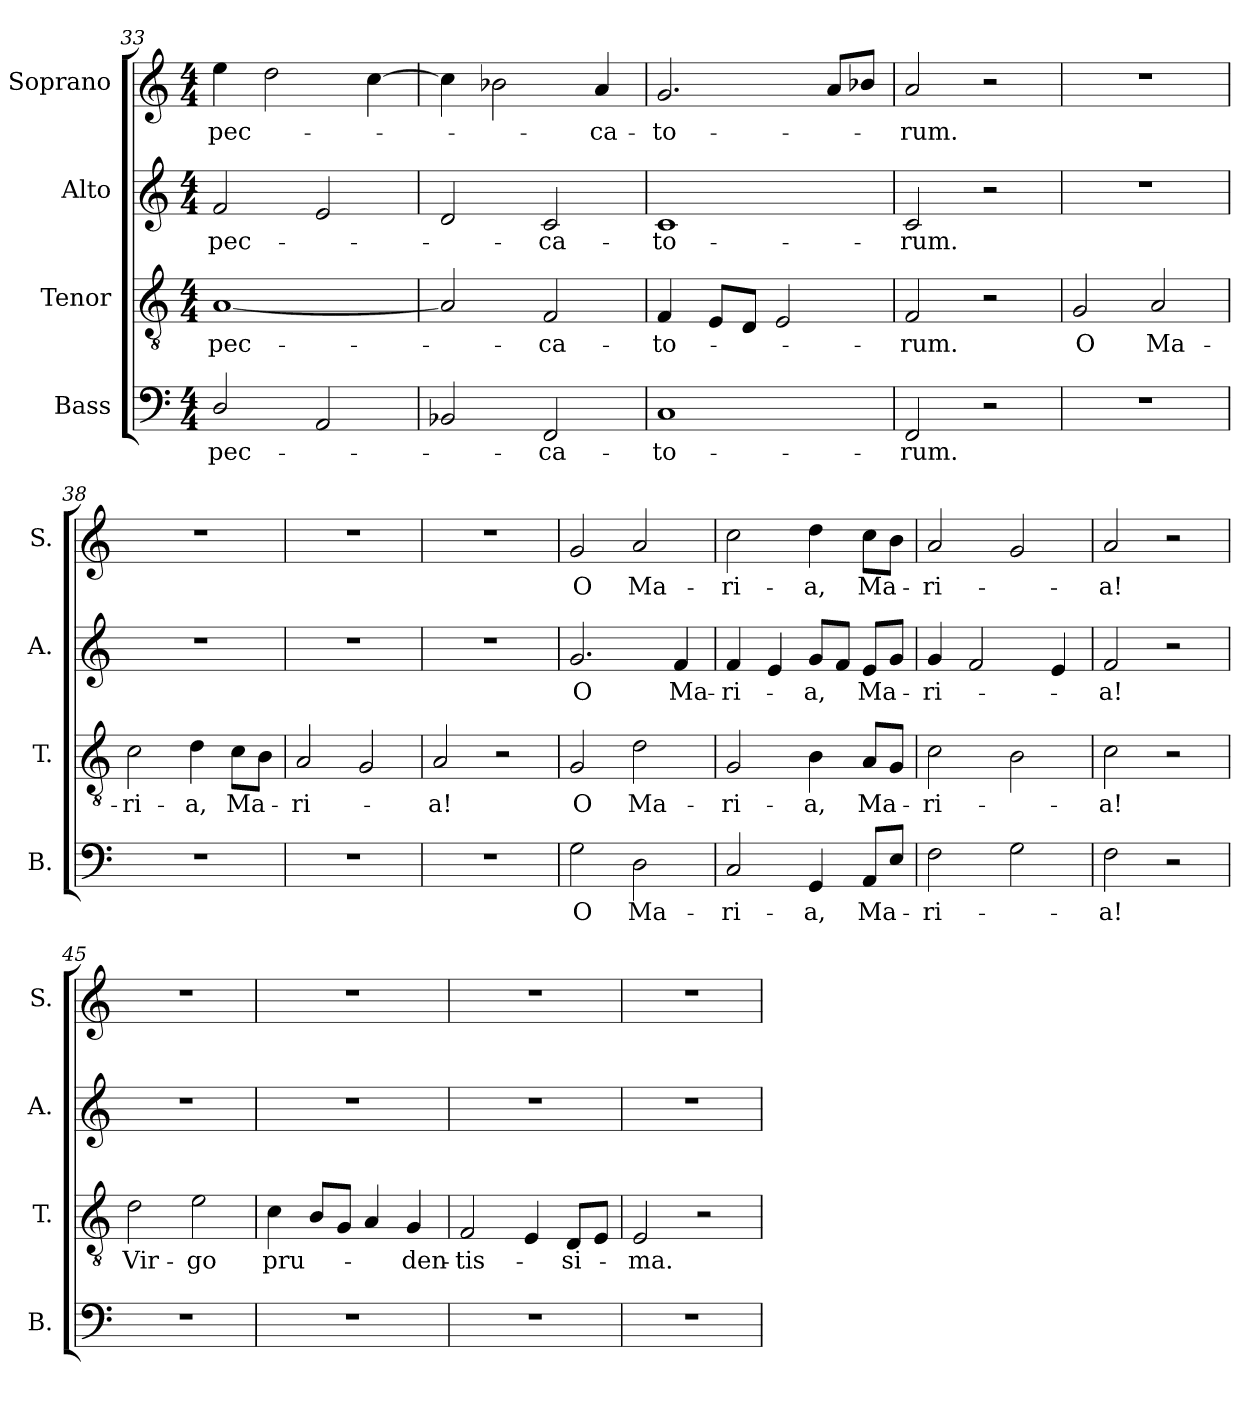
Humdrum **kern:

**kern	**text	**kern	**text	**kern	**text	**kern	**text
*part4	*part4	*part3	*part3	*part2	*part2	*part1	*part1
*staff4	*staff4	*staff3	*staff3	*staff2	*staff2	*staff1	*staff1
*I"Bass	*	*I"Tenor	*	*I"Alto	*	*I"Soprano	*
*I'B.	*	*I'T.	*	*I'A.	*	*I'S.	*
*clefF4	*	*clefGv2	*	*clefG2	*	*clefG2	*
*k[]	*	*k[]	*	*k[]	*	*k[]	*
*M4/4	*	*M4/4	*	*M4/4	*	*M4/4	*
=33	=33	=33	=33	=33	=33	=33	=33
!	!LO:LY:b	!	!LO:LY:b	!	!LO:LY:b	!	!LO:LY:b
2D/	pec-	[1A	pec-	2f/	pec-	4ee\	pec-
.	.	.	.	.	.	2dd\	.
2AA/	.	.	.	2e/	.	.	.
.	.	.	.	.	.	[4cc\	.
=34	=34	=34	=34	=34	=34	=34	=34
2BB-X/	.	2A/]	.	2d/	.	4cc\]	.
.	.	.	.	.	.	2b-X\	.
!	!LO:LY:b	!	!LO:LY:b	!	!LO:LY:b	!	!
2FF/	ca-	2F/	ca-	2c/	ca-	.	.
!	!	!	!	!	!	!	!LO:LY:b
.	.	.	.	.	.	4a/	ca-
=35	=35	=35	=35	=35	=35	=35	=35
!	!LO:LY:b	!	!LO:LY:b	!	!LO:LY:b	!	!LO:LY:b
1C	to-	4F/	to-	1c	to-	2.g/	to-
.	.	8E/L	.	.	.	.	.
.	.	8D/J	.	.	.	.	.
.	.	2E/	.	.	.	.	.
.	.	.	.	.	.	8a/L	.
.	.	.	.	.	.	8b-X/J	.
!!LO:LB:g=z
=36	=36	=36	=36	=36	=36	=36	=36
!	!LO:LY:b	!	!LO:LY:b	!	!LO:LY:b	!	!LO:LY:b
2FF/	rum.	2F/	rum.	2c/	rum.	2a/	rum.
2r	.	2r	.	2r	.	2r	.
=37	=37	=37	=37	=37	=37	=37	=37
!	!	!	!LO:LY:b	!	!	!	!
1r	.	2G/	O	1r	.	1r	.
!	!	!	!LO:LY:b	!	!	!	!
.	.	2A/	Ma-	.	.	.	.
=38	=38	=38	=38	=38	=38	=38	=38
!	!	!	!LO:LY:b	!	!	!	!
1r	.	2c\	ri-	1r	.	1r	.
!	!	!	!LO:LY:b	!	!	!	!
.	.	4d\	a,	.	.	.	.
!	!	!	!LO:LY:b	!	!	!	!
.	.	8c\L	Ma-	.	.	.	.
.	.	8B\J	.	.	.	.	.
=39	=39	=39	=39	=39	=39	=39	=39
!	!	!	!LO:LY:b	!	!	!	!
1r	.	2A/	ri-	1r	.	1r	.
.	.	2G/	.	.	.	.	.
=40	=40	=40	=40	=40	=40	=40	=40
!	!	!	!LO:LY:b	!	!	!	!
1r	.	2A/	a!	1r	.	1r	.
.	.	2r	.	.	.	.	.
=41	=41	=41	=41	=41	=41	=41	=41
!	!LO:LY:b	!	!LO:LY:b	!	!LO:LY:b	!	!LO:LY:b
2G\	O	2G/	O	2.g/	O	2g/	O
!	!LO:LY:b	!	!LO:LY:b	!	!	!	!LO:LY:b
2D\	Ma-	2d\	Ma-	.	.	2a/	Ma-
!	!	!	!	!	!LO:LY:b	!	!
.	.	.	.	4f/	Ma-	.	.
=42	=42	=42	=42	=42	=42	=42	=42
!	!LO:LY:b	!	!LO:LY:b	!	!LO:LY:b	!	!LO:LY:b
2C/	ri-	2G/	ri-	4f/	ri-	2cc\	ri-
.	.	.	.	4e/	.	.	.
!	!LO:LY:b	!	!LO:LY:b	!	!LO:LY:b	!	!LO:LY:b
4GG/	a,	4B\	a,	8g/L	a,	4dd\	a,
.	.	.	.	8f/J	.	.	.
!	!LO:LY:b	!	!LO:LY:b	!	!LO:LY:b	!	!LO:LY:b
8AA/L	Ma-	8A/L	Ma-	8e/L	Ma-	8cc\L	Ma-
8E/J	.	8G/J	.	8g/J	.	8b\J	.
=43	=43	=43	=43	=43	=43	=43	=43
!	!LO:LY:b	!	!LO:LY:b	!	!LO:LY:b	!	!LO:LY:b
2F\	ri-	2c\	ri-	4g/	ri-	2a/	ri-
.	.	.	.	2f/	.	.	.
2G\	.	2B\	.	.	.	2g/	.
.	.	.	.	4e/	.	.	.
=44	=44	=44	=44	=44	=44	=44	=44
!	!LO:LY:b	!	!LO:LY:b	!	!LO:LY:b	!	!LO:LY:b
2F\	a!	2c\	a!	2f/	a!	2a/	a!
2r	.	2r	.	2r	.	2r	.
=45	=45	=45	=45	=45	=45	=45	=45
!	!	!	!LO:LY:b	!	!	!	!
1r	.	2d\	Vir-	1r	.	1r	.
!	!	!	!LO:LY:b	!	!	!	!
.	.	2e\	go	.	.	.	.
!!LO:PB:g=z
=46	=46	=46	=46	=46	=46	=46	=46
!	!	!	!LO:LY:b	!	!	!	!
1r	.	4c\	pru-	1r	.	1r	.
.	.	8B/L	.	.	.	.	.
.	.	8G/J	.	.	.	.	.
.	.	4A/	.	.	.	.	.
!	!	!	!LO:LY:b	!	!	!	!
.	.	4G/	den-	.	.	.	.
=47	=47	=47	=47	=47	=47	=47	=47
!	!	!	!LO:LY:b	!	!	!	!
1r	.	2F/	tis-	1r	.	1r	.
.	.	4E/	.	.	.	.	.
!	!	!	!LO:LY:b	!	!	!	!
.	.	8D/L	si-	.	.	.	.
.	.	8E/J	.	.	.	.	.
=48	=48	=48	=48	=48	=48	=48	=48
!	!	!	!LO:LY:b	!	!	!	!
1r	.	2E/	ma.	1r	.	1r	.
.	.	2r	.	.	.	.	.
=	=	=	=	=	=	=	=
*-	*-	*-	*-	*-	*-	*-	*-
